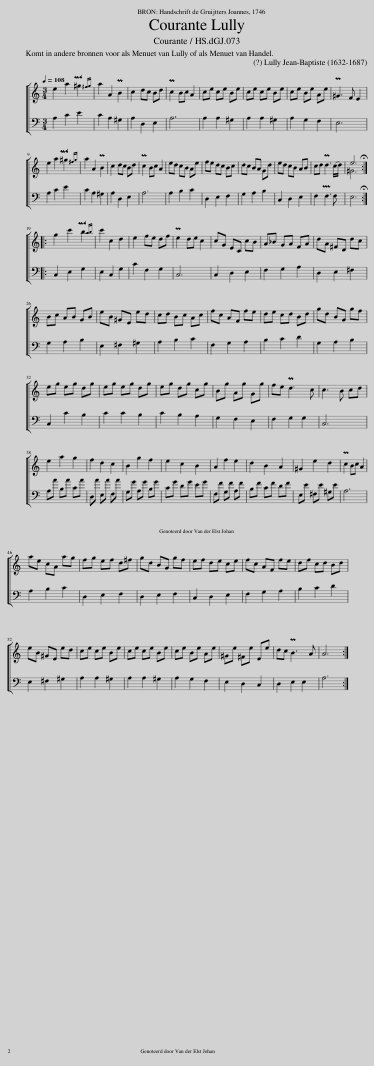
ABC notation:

X:1
%%score [ ( 1 2 ) 3 ]
L:1/8
Q:1/4=108
M:3/4
I:linebreak $
K:C
V:1 treble
V:2 treble
V:3 bass
V:1
 e2 a2 P^g2{^fg} | a2 A2 PB2 | c2 dc Bd | Pc2 Bc A2 | ce ce Be | %5
 ce ce Be | ce Be Ae | P^G3 F E2 |$ e2 a2 P^g2{^fg} | a2 A2 PB2 | %10
 c2 dc Bd | Pc2 Bc A2 | ed cB Ae | fe dc Bc | dc BA Gd | %15
 ed cB AB | cd Pd3 (c/d/) | e6 ::$ g2 c'2 Pb2{ab} | c'2 c2 d2 | %20
 e2 fe df | Pe2 de c2 | cG EC cB | A_B GA FA | dA ^FD dc |$ %25
 Bc AB GB | eB ^GE ed | cd Bc Ac | fc AF fe | de cd Bd | %30
 gd BG gf |$ eg eg dg | eg eg dg | eg dg cg | Bg Ag Gg | %35
 fe Pd3 c | c3 B cd |$ e2 a2 g2 | f2 d2 c2 | B2 g2 f2 | %40
 e2 c2 B2 | A2 f2 e2 | d2 B2 A2 | ^G2 e2 d2 | Pc2 Bc A2 |$ %45
 ae cA ag | fg ef d^f | gd BG gf | ef de ce | fc AF fe | %50
 df cd Bd |$ eB ^GE ed | ce ce Be | ce ce Be | ce Be Ae | %55
 ^Ge ^Fe Ee | dc PB3 A | A6 :| %58
V:2
 x6 | x6 | x6 | x6 | x6 | %5
 x6 | x6 | x6 |$ x6 | x6 | %10
 x6 | x6 | x6 | x6 | x6 | %15
 x6 | x6 | ^G6 ::$ x6 | x6 | %20
 x6 | x6 | x6 | x6 | x6 |$ %25
 x6 | x6 | x6 | x6 | x6 | %30
 x6 |$ x6 | x6 | x6 | x6 | %35
 x6 | x6 |$ x6 | x6 | x6 | %40
 x6 | x6 | x6 | x6 | x6 |$ %45
 x6 | x6 | x6 | x6 | x6 | %50
 x6 |$ x6 | x6 | x6 | x6 | %55
 x6 | x6 | x6 :| %58
V:3
 A,2 C2 E2 | C2 A,2 ^G,2 | A,2 D,2 E,2 | A,6 | A,2 A,2 ^G,2 | %5
 A,2 A,2 ^G,2 | A,2 G,2 F,2 | E,6 |$ A,2 C2 E2 | C2 A,2 ^G,2 | %10
 A,2 D,2 E,2 | A,6 | A,2 B,2 C2 | D,2 E,2 F,2 | G,2 A,2 B,2 | %15
 C,2 D,2 E,2 | F,2 PF,3 F, | E,6 ::$ C,2 E,2 G,2 | E,2 C,2 G,2 | %20
 C2 F,2 G,2 | C,6 | C,2 D,2 E,2 | F,2 G,2 A,2 | D,2 E,2 ^F,2 |$ %25
 G,2 A,2 B,2 | E,2 ^F,2 ^G,2 | A,2 B,2 C2 | F,2 G,2 A,2 | B,2 C2 D2 | %30
 G,2 A,2 B,2 |$ C,2 C2 B,2 | C2 C2 B,2 | C2 B,2 A,2 | G,2 F,2 E,2 | %35
 F,2 G,2 G,2 | C,6 |$ A,A B,A CA | D,A E,A F,A | G,G A,G B,G | %40
 CG DG EG | F,F G,F A,F | B,F CF DF | E,E ^F,E ^G,E | A,6 |$ %45
 A,2 B,2 C2 | D,2 E,2 F,2 | D,2 E,2 F,2 | C,2 D,2 E,2 | F,2 G,2 A,2 | %50
 B,2 C2 D2 |$ E,2 ^F,2 ^G,2 | A,2 A,2 ^G,2 | A,2 A,2 ^G,2 | A,2 G,2 F,2 | %55
 E,2 D,2 C,2 | D,2 E,2 E,2 | A,6 :| %58
